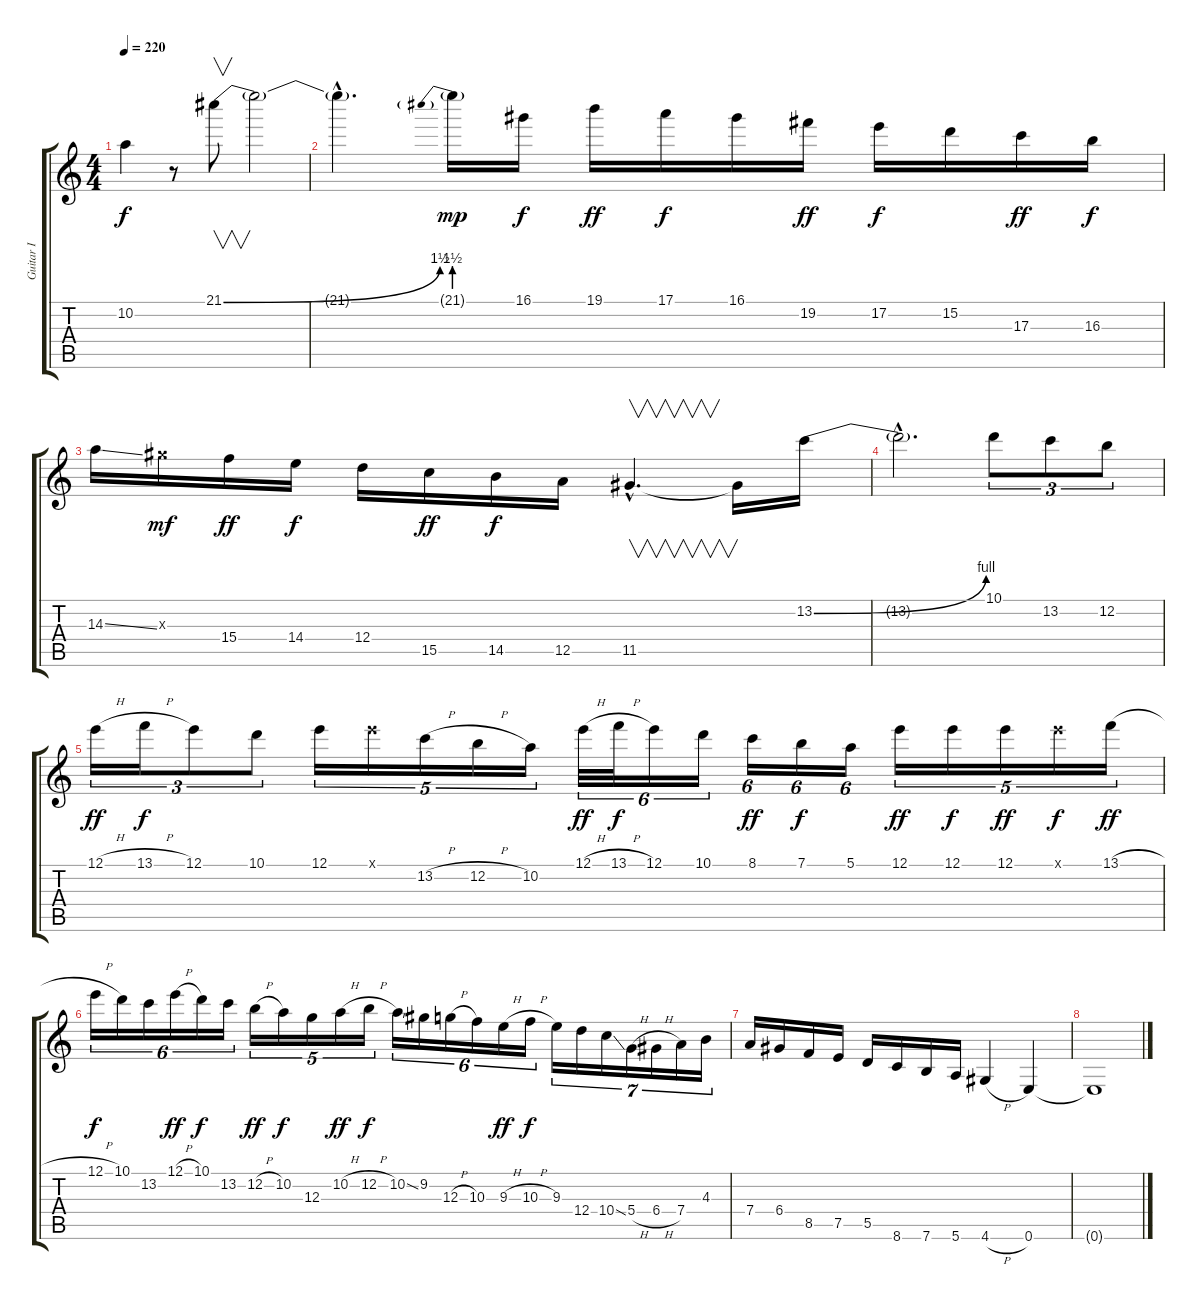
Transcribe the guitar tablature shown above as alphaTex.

\track ("Guitar I" "Guitar I") {instrument overdrivenguitar}
\staff {score tabs}
\tuning (E4 B3 G3 D3 A2 E2) {hide}
\ts (4 4)
\tempo 220
\clef g2
\ks c
10.2.4{dy f} r.8 21.1{be (bend 0 0 60 6)}.8{v} 21.1{t}.2 |
21.1{hac t}.4{d} 21.1{be (prebend 0 6 60 6) g}.16{dy mp} 16.1.16{dy f} 19.1.16{dy ff} 17.1.16{dy f} 16.1.16 19.2.16{dy ff} 17.2.16{dy f} 15.2.16 17.3.16{dy ff} 16.3.16{dy f} |
14.3{ss}.16 13.3{x}.16{dy mf} 15.4.16{dy ff} 14.4.16{dy f} 12.4.16 15.5.16{dy ff} 14.5.16{dy f} 12.5.16 11.5{hac}.4{v d} 11.5{t}.16 13.2{be (bend 0 0 60 4)}.16 |
13.2{hac t}.2{d} 10.1.8{tu (3 2)} 13.2.8{tu (3 2)} 12.2.8{tu (3 2)} |
12.1{h}.16{tu (3 2) dy ff} 13.1{h}.16{tu (3 2) dy f} 12.1.8{tu (3 2)} 10.1.8{tu (3 2)} 12.1.16{tu (5 4)} 12.1{x}.16{tu (5 4)} 13.2{h}.16{tu (5 4)} 12.2{h}.16{tu (5 4)} 10.2.16{tu (5 4)} 12.1{h}.32{tu (6 4) dy ff} 13.1{h}.32{tu (6 4) dy f} 12.1.16{tu (6 4)} 10.1.16{tu (6 4)} 8.1.16{tu (6 4) dy ff} 7.1.16{tu (6 4) dy f} 5.1.16{tu (6 4)} 12.1.16{tu (5 4) dy ff} 12.1.16{tu (5 4) dy f} 12.1.16{tu (5 4) dy ff} 12.1{x}.16{tu (5 4) dy f} 13.1{h}.16{tu (5 4) dy ff} |
12.1{h}.16{tu (6 4) dy f} 10.1.16{tu (6 4)} 13.2.16{tu (6 4)} 12.1{h}.16{tu (6 4) dy ff} 10.1.16{tu (6 4) dy f} 13.2.16{tu (6 4)} 12.2{h}.16{tu (5 4) dy ff} 10.2.16{tu (5 4) dy f} 12.3.16{tu (5 4)} 10.2{h}.16{tu (5 4) dy ff} 12.2{h}.16{tu (5 4) dy f} 10.2{ss}.16{tu (6 4)} 9.2.16{tu (6 4)} 12.3{h}.16{tu (6 4)} 10.3.16{tu (6 4)} 9.3{h}.16{tu (6 4) dy ff} 10.3{h}.16{tu (6 4) dy f} 9.3.16{tu (7 4)} 12.4.16{tu (7 4)} 10.4{ss}.16{tu (7 4)} 5.4{h}.16{tu (7 4)} 6.4{h}.16{tu (7 4)} 7.4.16{tu (7 4)} 4.3.16{tu (7 4)} |
7.4.16 6.4.16 8.5.16 7.5.16 5.5.16 8.6.16 7.6.16 5.6.16 4.6{h}.4 0.6.4 |
0.6{t}.1
